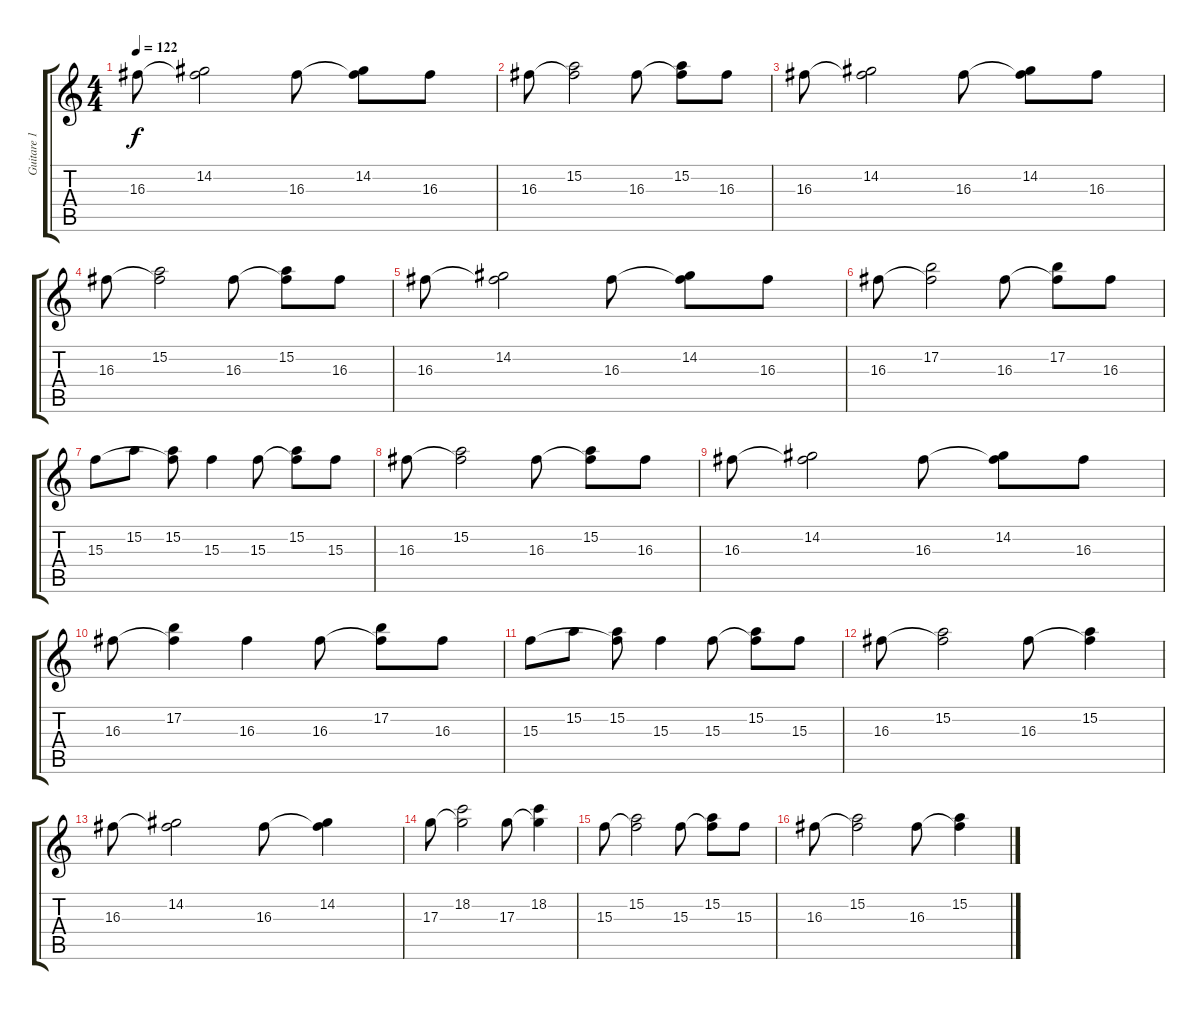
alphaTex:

\track ("Guitare 1" "Guitare 1") {instrument distortionguitar}
\staff {score tabs}
\tuning (B3 Gb3 D3 A2 E2 B1) {hide}
\ts (4 4)
\tempo 122
\clef g2
\ks c
16.3.8{dy f} (14.2 16.3{t}).2 16.3.8 (14.2 16.3{t}).8 16.3.8 |
16.3.8 (15.2 16.3{t}).2 16.3.8 (15.2 16.3{t}).8 16.3.8 |
16.3.8 (14.2 16.3{t}).2 16.3.8 (14.2 16.3{t}).8 16.3.8 |
16.3.8 (15.2 16.3{t}).2 16.3.8 (15.2 16.3{t}).8 16.3.8 |
16.3.8 (14.2 16.3{t}).2 16.3.8 (14.2 16.3{t}).8 16.3.8 |
16.3.8 (17.2 16.3{t}).2 16.3.8 (17.2 16.3{t}).8 16.3.8 |
15.3.8 15.2.8 (15.2 15.3{t}).8 15.3.4 15.3.8 (15.2 15.3{t}).8 15.3.8 |
16.3.8 (15.2 16.3{t}).2 16.3.8 (15.2 16.3{t}).8 16.3.8 |
16.3.8 (14.2 16.3{t}).2 16.3.8 (14.2 16.3{t}).8 16.3.8 |
16.3.8 (17.2 16.3{t}).4 16.3.4 16.3.8 (17.2 16.3{t}).8 16.3.8 |
15.3.8 15.2.8 (15.2 15.3{t}).8 15.3.4 15.3.8 (15.2 15.3{t}).8 15.3.8 |
16.3.8 (15.2 16.3{t}).2 16.3.8 (15.2 16.3{t}).4 |
16.3.8 (14.2 16.3{t}).2 16.3.8 (14.2 16.3{t}).4 |
17.3.8 (18.2 17.3{t}).2 17.3.8 (18.2 17.3{t}).4 |
15.3.8 (15.2 15.3{t}).2 15.3.8 (15.2 15.3{t}).8 15.3.8 |
16.3.8 (15.2 16.3{t}).2 16.3.8 (15.2 16.3{t}).4
